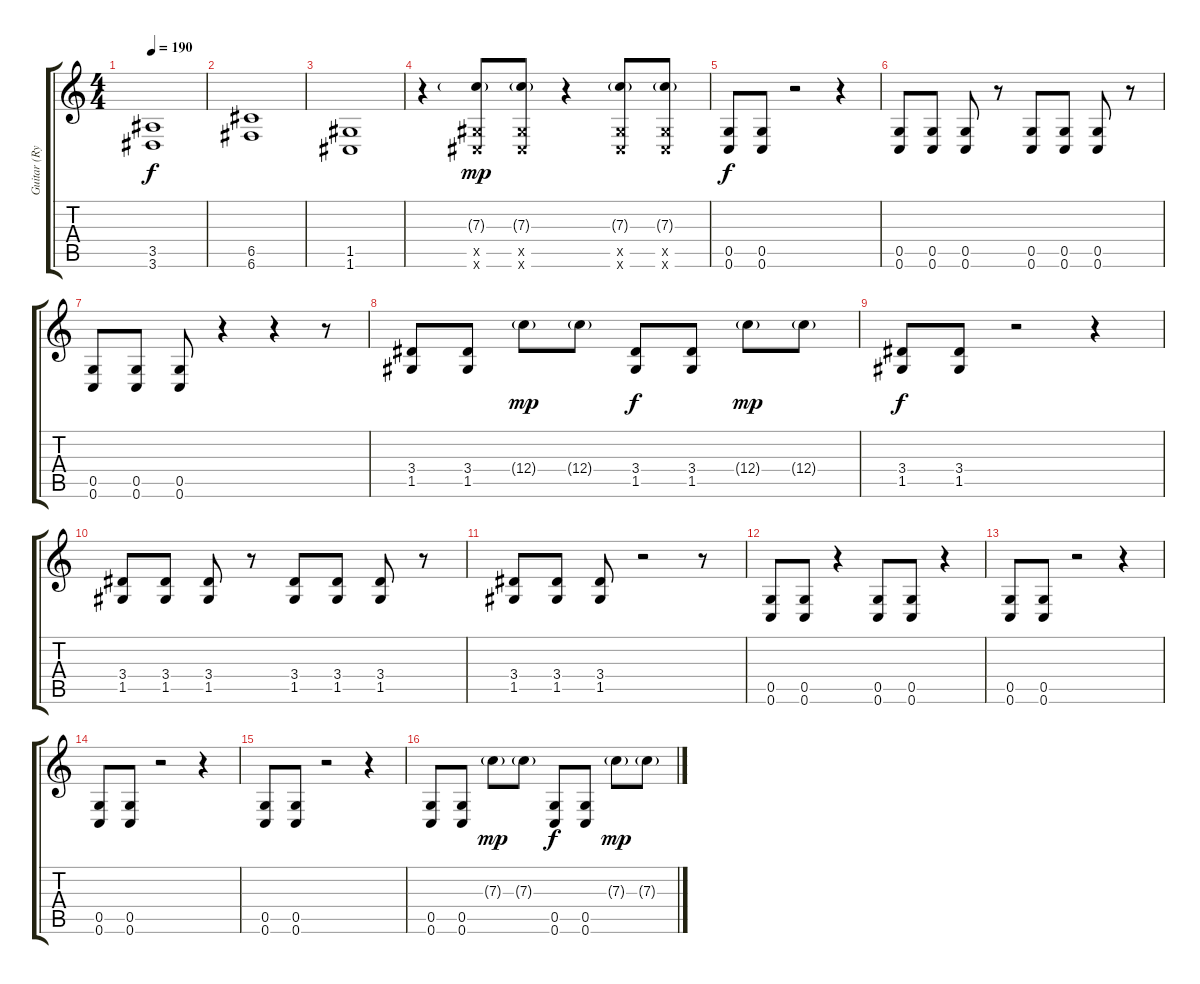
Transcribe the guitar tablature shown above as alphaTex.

\track ("Guitar (Rythm)" "Guitar (Ry") {instrument overdrivenguitar}
\staff {score tabs}
\tuning (D4 A3 F3 C3 G2 C2) {hide}
\ts (4 4)
\tempo 190
\clef g2
\ks c
(3.5 3.6).1{dy f} |
(6.5 6.6).1 |
(1.5 1.6).1 |
r.4 (7.3{g} 1.5{x} 1.6{x}).8{dy mp} (7.3{g} 1.5{x} 1.6{x}).8 r.4 (7.3{g} 1.5{x} 1.6{x}).8 (7.3{g} 1.5{x} 1.6{x}).8 |
(0.5 0.6).8{dy f} (0.5 0.6).8 r.2 r.4 |
(0.5 0.6).8 (0.5 0.6).8 (0.5 0.6).8 r.8 (0.5 0.6).8 (0.5 0.6).8 (0.5 0.6).8 r.8 |
(0.5 0.6).8 (0.5 0.6).8 (0.5 0.6).8 r.4 r.4 r.8 |
(3.4 1.5).8 (3.4 1.5).8 12.4{g}.8{dy mp} 12.4{g}.8 (3.4 1.5).8{dy f} (3.4 1.5).8 12.4{g}.8{dy mp} 12.4{g}.8 |
(3.4 1.5).8{dy f} (3.4 1.5).8 r.2 r.4 |
(3.4 1.5).8 (3.4 1.5).8 (3.4 1.5).8 r.8 (3.4 1.5).8 (3.4 1.5).8 (3.4 1.5).8 r.8 |
(3.4 1.5).8 (3.4 1.5).8 (3.4 1.5).8 r.2 r.8 |
(0.5 0.6).8 (0.5 0.6).8 r.4 (0.5 0.6).8 (0.5 0.6).8 r.4 |
(0.5 0.6).8 (0.5 0.6).8 r.2 r.4 |
(0.5 0.6).8 (0.5 0.6).8 r.2 r.4 |
(0.5 0.6).8 (0.5 0.6).8 r.2 r.4 |
(0.5 0.6).8 (0.5 0.6).8 7.3{g}.8{dy mp} 7.3{g}.8 (0.5 0.6).8{dy f} (0.5 0.6).8 7.3{g}.8{dy mp} 7.3{g}.8
